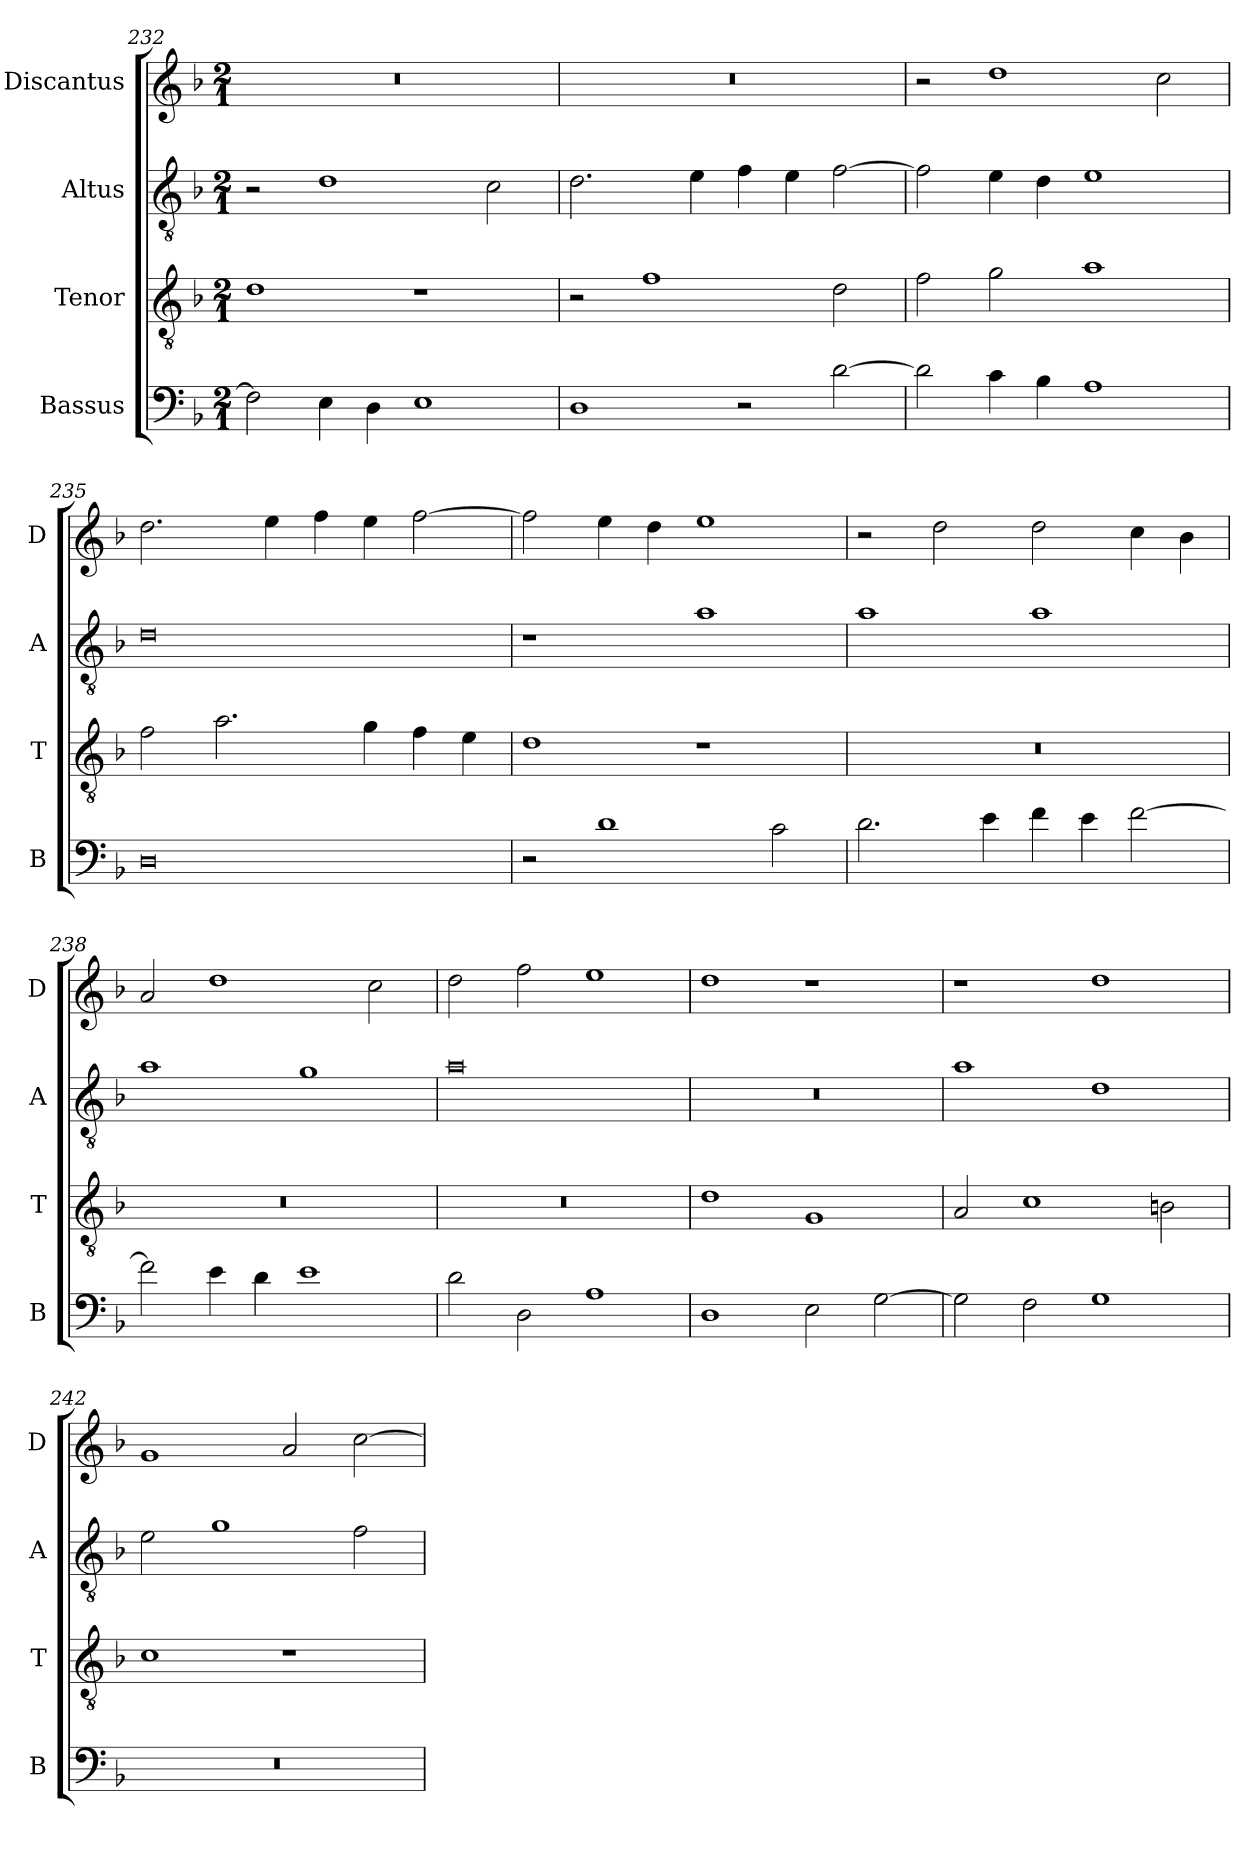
**kern	**kern	**kern	**kern
*part4	*part3	*part2	*part1
*staff4	*staff3	*staff2	*staff1
*I"Bassus	*I"Tenor	*I"Altus	*I"Discantus
*I'B	*I'T	*I'A	*I'D
*clefF4	*clefGv2	*clefGv2	*clefG2
*k[b-]	*k[b-]	*k[b-]	*k[b-]
*M2/1	*M2/1	*M2/1	*M2/1
=232	=232	=232	=232
2F\]	1d	2r	0r
4E\	.	1d	.
4D\	.	.	.
1E	1r	.	.
.	.	2c\	.
=233	=233	=233	=233
1D	2r	2.d\	0r
.	1f	.	.
.	.	4e\	.
2r	.	4f\	.
.	.	4e\	.
[2d\	2d\	[2f\	.
=234	=234	=234	=234
2d\]	2f\	2f\]	2r
4c\	2g\	4e\	1dd
4B-\	.	4d\	.
1A	1a	1e	.
.	.	.	2cc\
=235	=235	=235	=235
0D	2f\	0d	2.dd\
.	2.a\	.	.
.	.	.	4ee\
.	.	.	4ff\
.	4g\	.	4ee\
.	4f\	.	[2ff\
.	4e\	.	.
=236	=236	=236	=236
2r	1d	1r	2ff\]
1d	.	.	4ee\
.	.	.	4dd\
.	1r	1a	1ee
2c\	.	.	.
=237	=237	=237	=237
2.d\	0r	1a	2r
.	.	.	2dd\
4e\	.	.	.
4f\	.	1a	2dd\
4e\	.	.	.
[2f\	.	.	4cc\
.	.	.	4b-\
=238	=238	=238	=238
2f\]	0r	1a	2a/
4e\	.	.	1dd
4d\	.	.	.
1e	.	1g	.
.	.	.	2cc\
=239	=239	=239	=239
2d\	0r	0a	2dd\
2D\	.	.	2ff\
1A	.	.	1ee
=240	=240	=240	=240
1D	1d	0r	1dd
2E\	1G	.	1r
[2G\	.	.	.
=241	=241	=241	=241
2G\]	2A/	1a	1r
2F\	1c	.	.
1G	.	1d	1dd
.	2Bn\	.	.
=242	=242	=242	=242
0r	1c	2e\	1g
.	.	1g	.
.	1r	.	2a/
.	.	2f\	[2cc\
=	=	=	=
*-	*-	*-	*-
